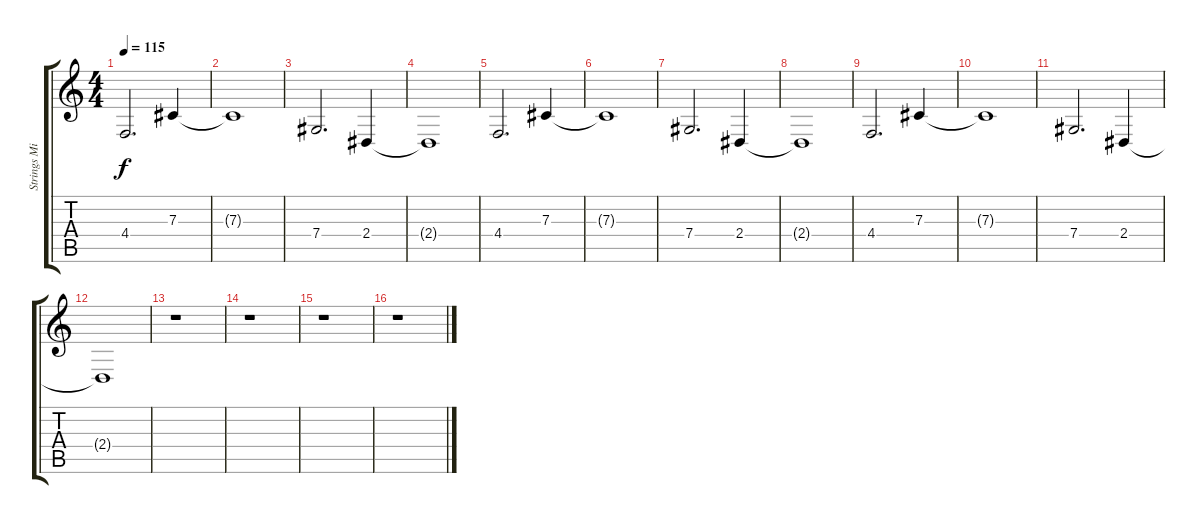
\track ("Strings Mid" "Strings Mi") {instrument stringensemble1}
\staff {score tabs}
\tuning (Eb4 Bb3 Gb3 Db3 Ab2 Eb2) {hide}
\ts (4 4)
\tempo 115
\clef g2
\ks c
4.4.2{d dy f} 7.3.4 |
7.3{t}.1 |
7.4.2{d} 2.4.4 |
2.4{t}.1 |
4.4.2{d} 7.3.4 |
7.3{t}.1 |
7.4.2{d} 2.4.4 |
2.4{t}.1 |
4.4.2{d} 7.3.4 |
7.3{t}.1 |
7.4.2{d} 2.4.4 |
2.4{t}.1 |
r.1 |
r.1 |
r.1 |
r.1
